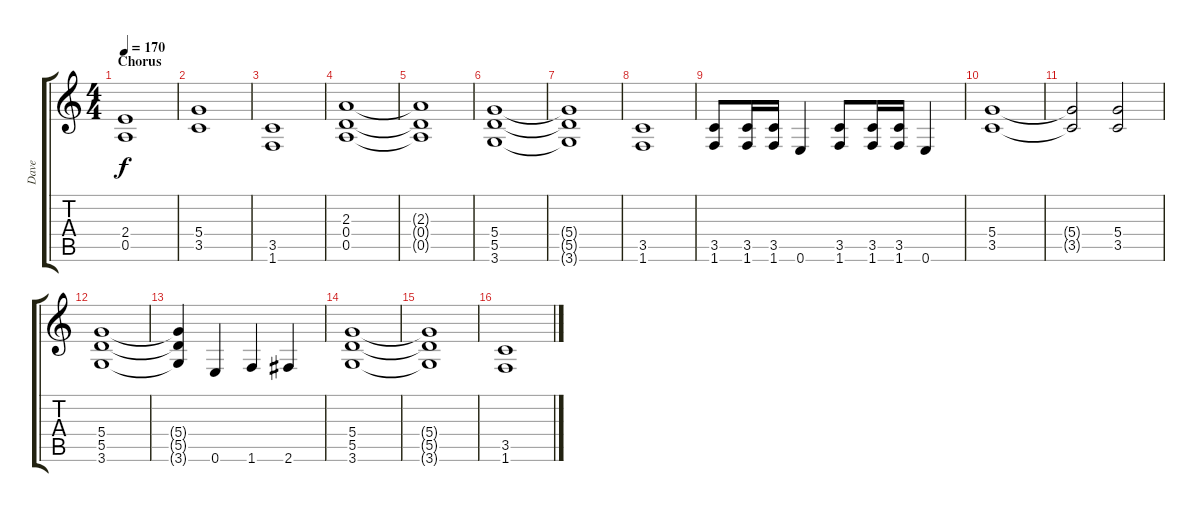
\track ("Dave" "Dave") {instrument distortionguitar}
\staff {score tabs}
\tuning (E4 B3 G3 D3 A2 E2) {hide}
\ts (4 4)
\section ("" "Chorus")
\tempo 170
\clef g2
\ks c
(2.4 0.5).1{dy f} |
(5.4 3.5).1 |
(3.5 1.6).1 |
(2.3 0.4 0.5).1 |
(2.3{t} 0.4{t} 0.5{t}).1 |
(5.4 5.5 3.6).1 |
(5.4{t} 5.5{t} 3.6{t}).1 |
(3.5 1.6).1 |
(3.5 1.6).8 (3.5 1.6).16 (3.5 1.6).16 0.6.4 (3.5 1.6).8 (3.5 1.6).16 (3.5 1.6).16 0.6.4 |
(5.4 3.5).1 |
(5.4{t} 3.5{t}).2 (5.4 3.5).2 |
(5.4 5.5 3.6).1 |
(5.4{t} 5.5{t} 3.6{t}).4 0.6.4 1.6.4 2.6.4 |
(5.4 5.5 3.6).1 |
(5.4{t} 5.5{t} 3.6{t}).1 |
(3.5 1.6).1
